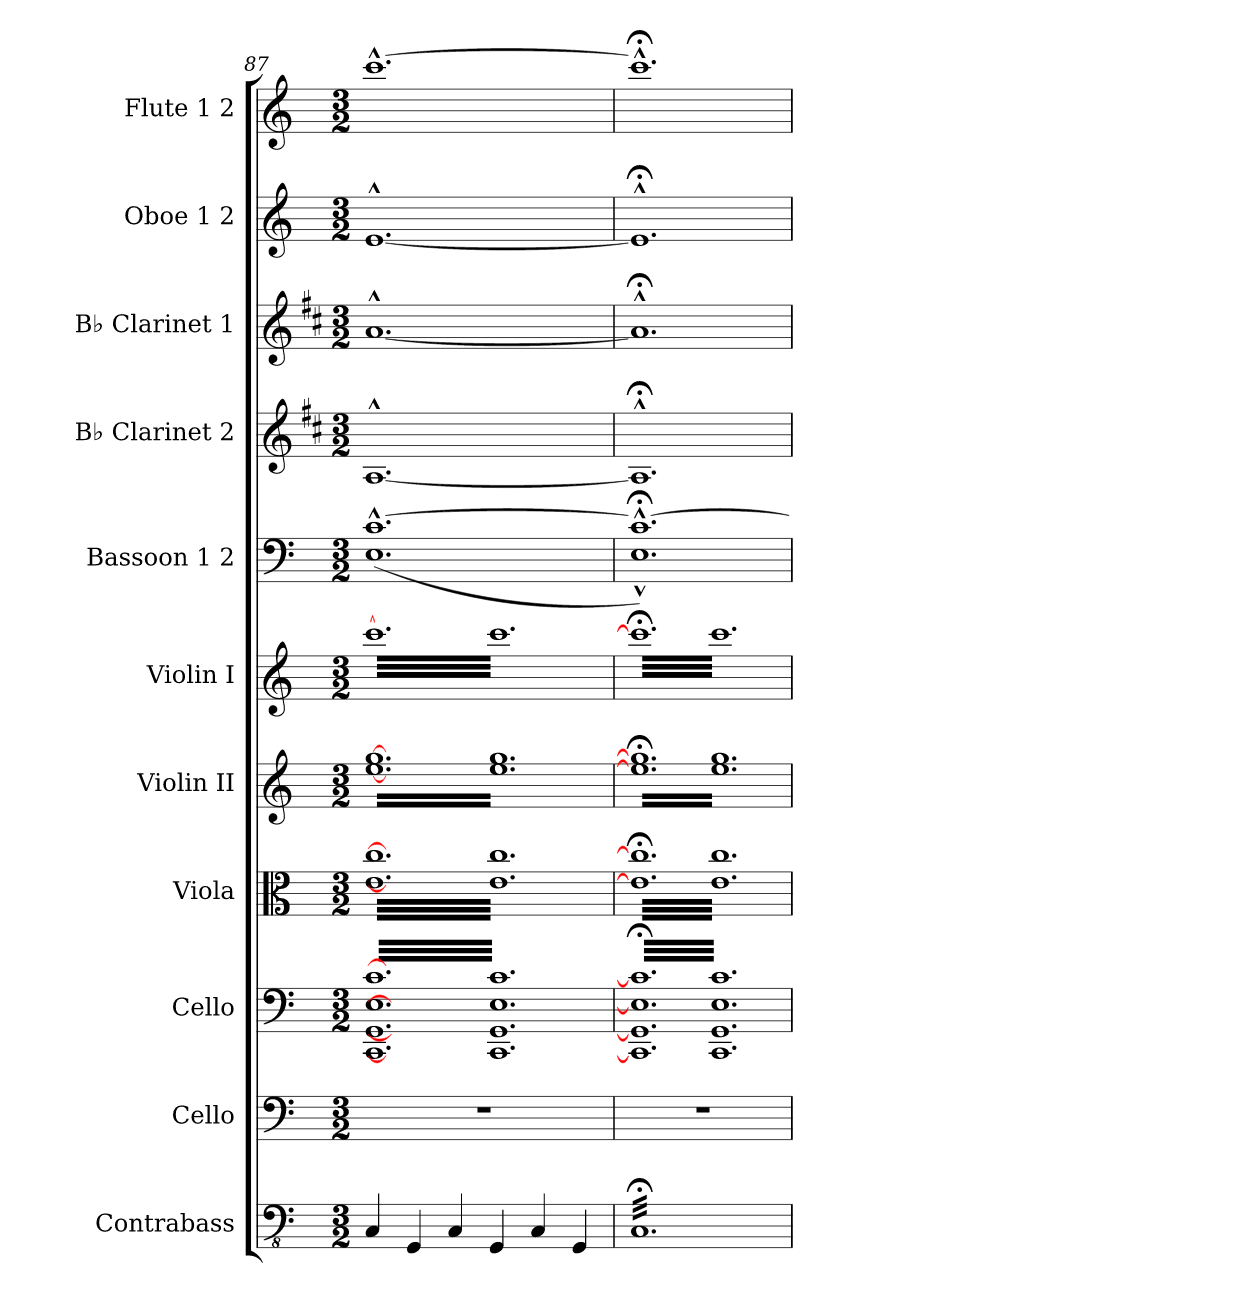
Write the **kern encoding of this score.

**kern	**kern	**kern	**kern	**kern	**kern	**kern	**kern	**kern	**kern	**kern
*part11	*part10	*part9	*part8	*part7	*part6	*part5	*part4	*part3	*part2	*part1
*staff11	*staff10	*staff9	*staff8	*staff7	*staff6	*staff5	*staff4	*staff3	*staff2	*staff1
*I"Contrabass	*I"Cello	*I"Cello	*I"Viola	*I"Violin II	*I"Violin I	*I"Bassoon 1               2	*I"B♭ Clarinet 2	*I"B♭ Clarinet 1	*I"Oboe 1           2	*I"Flute 1          2
*I'Cbs.	*I'Cl.	*I'Cl.	*I'Vla.	*I'Vln. 2	*I'Vln. I	*I'Bsn.	*I'Cl. 2	*I'Cl. 1	*I'Ob.	*I'Fl.
*clefFv4	*clefF4	*clefF4	*clefC3	*clefG2	*clefG2	*clefF4	*clefG2	*clefG2	*clefG2	*clefG2
*	*	*	*	*	*	*	*ITrd1c2	*ITrd1c2	*	*
*k[]	*k[]	*k[]	*k[]	*k[]	*k[]	*k[]	*k[]	*k[]	*k[]	*k[]
*M3/2	*M3/2	*M3/2	*M3/2	*M3/2	*M3/2	*M3/2	*M3/2	*M3/2	*M3/2	*M3/2
=87	=87	=87	=87	=87	=87	=87	=87	=87	=87	=87
*	*	*	*	*	*	*^	*	*	*	*
!	!	!LO:TX:a:i:t=div.	!	!	!	!	!	!	!	!	!
*	*	*tremolo	*	*	*	*	*	*	*	*	*
*	*	*	*tremolo	*	*	*	*	*	*	*	*
*	*	*	*	*tremolo	*	*	*	*	*	*	*
*	*	*	*	*	*tremolo	*	*	*	*	*	*
4CC/	1.r	[32CC [32GG [32E [32cLLL	[32e [32ccLLL	[16ee [16ggLL	[32cccLLL	[1.c^^	(1.E	[1.G^^	[1.g^^	[1.e^^	[1.ccc^^
.	.	32CC 32GG 32E 32c	32e 32cc	.	32ccc	.	.	.	.	.	.
.	.	32CC 32GG 32E 32c	32e 32cc	16ee 16gg	32ccc	.	.	.	.	.	.
.	.	32CC 32GG 32E 32c	32e 32cc	.	32ccc	.	.	.	.	.	.
.	.	32CC 32GG 32E 32c	32e 32cc	16ee 16gg	32ccc	.	.	.	.	.	.
.	.	32CC 32GG 32E 32c	32e 32cc	.	32ccc	.	.	.	.	.	.
.	.	32CC 32GG 32E 32c	32e 32cc	16ee 16gg	32ccc	.	.	.	.	.	.
.	.	32CC 32GG 32E 32c	32e 32cc	.	32ccc	.	.	.	.	.	.
4GGG/	.	32CC 32GG 32E 32c	32e 32cc	16ee 16gg	32ccc	.	.	.	.	.	.
.	.	32CC 32GG 32E 32c	32e 32cc	.	32ccc	.	.	.	.	.	.
.	.	32CC 32GG 32E 32c	32e 32cc	16ee 16gg	32ccc	.	.	.	.	.	.
.	.	32CC 32GG 32E 32c	32e 32cc	.	32ccc	.	.	.	.	.	.
.	.	32CC 32GG 32E 32c	32e 32cc	16ee 16gg	32ccc	.	.	.	.	.	.
.	.	32CC 32GG 32E 32c	32e 32cc	.	32ccc	.	.	.	.	.	.
.	.	32CC 32GG 32E 32c	32e 32cc	16ee 16gg	32ccc	.	.	.	.	.	.
.	.	32CC 32GG 32E 32c	32e 32cc	.	32ccc	.	.	.	.	.	.
4CC/	.	32CC 32GG 32E 32c	32e 32cc	16ee 16gg	32ccc	.	.	.	.	.	.
.	.	32CC 32GG 32E 32c	32e 32cc	.	32ccc	.	.	.	.	.	.
.	.	32CC 32GG 32E 32c	32e 32cc	16ee 16gg	32ccc	.	.	.	.	.	.
.	.	32CC 32GG 32E 32c	32e 32cc	.	32ccc	.	.	.	.	.	.
.	.	32CC 32GG 32E 32c	32e 32cc	16ee 16gg	32ccc	.	.	.	.	.	.
.	.	32CC 32GG 32E 32c	32e 32cc	.	32ccc	.	.	.	.	.	.
.	.	32CC 32GG 32E 32c	32e 32cc	16ee 16gg	32ccc	.	.	.	.	.	.
.	.	32CC 32GG 32E 32c	32e 32cc	.	32ccc	.	.	.	.	.	.
4GGG/	.	32CC 32GG 32E 32c	32e 32cc	16ee 16gg	32ccc	.	.	.	.	.	.
.	.	32CC 32GG 32E 32c	32e 32cc	.	32ccc	.	.	.	.	.	.
.	.	32CC 32GG 32E 32c	32e 32cc	16ee 16gg	32ccc	.	.	.	.	.	.
.	.	32CC 32GG 32E 32c	32e 32cc	.	32ccc	.	.	.	.	.	.
.	.	32CC 32GG 32E 32c	32e 32cc	16ee 16gg	32ccc	.	.	.	.	.	.
.	.	32CC 32GG 32E 32c	32e 32cc	.	32ccc	.	.	.	.	.	.
.	.	32CC 32GG 32E 32c	32e 32cc	16ee 16gg	32ccc	.	.	.	.	.	.
.	.	32CC 32GG 32E 32c	32e 32cc	.	32ccc	.	.	.	.	.	.
4CC/	.	32CC 32GG 32E 32c	32e 32cc	16ee 16gg	32ccc	.	.	.	.	.	.
.	.	32CC 32GG 32E 32c	32e 32cc	.	32ccc	.	.	.	.	.	.
.	.	32CC 32GG 32E 32c	32e 32cc	16ee 16gg	32ccc	.	.	.	.	.	.
.	.	32CC 32GG 32E 32c	32e 32cc	.	32ccc	.	.	.	.	.	.
.	.	32CC 32GG 32E 32c	32e 32cc	16ee 16gg	32ccc	.	.	.	.	.	.
.	.	32CC 32GG 32E 32c	32e 32cc	.	32ccc	.	.	.	.	.	.
.	.	32CC 32GG 32E 32c	32e 32cc	16ee 16gg	32ccc	.	.	.	.	.	.
.	.	32CC 32GG 32E 32c	32e 32cc	.	32ccc	.	.	.	.	.	.
4GGG/	.	32CC 32GG 32E 32c	32e 32cc	16ee 16gg	32ccc	.	.	.	.	.	.
.	.	32CC 32GG 32E 32c	32e 32cc	.	32ccc	.	.	.	.	.	.
.	.	32CC 32GG 32E 32c	32e 32cc	16ee 16gg	32ccc	.	.	.	.	.	.
.	.	32CC 32GG 32E 32c	32e 32cc	.	32ccc	.	.	.	.	.	.
.	.	32CC 32GG 32E 32c	32e 32cc	16ee 16gg	32ccc	.	.	.	.	.	.
.	.	32CC 32GG 32E 32c	32e 32cc	.	32ccc	.	.	.	.	.	.
.	.	32CC 32GG 32E 32c	32e 32cc	16ee 16ggJJ	32ccc	.	.	.	.	.	.
.	.	32CC 32GG 32E 32cJJJ	32e 32ccJJJ	.	32cccJJJ	.	.	.	.	.	.
=88	=88	=88	=88	=88	=88	=88	=88	=88	=88	=88	=88
*tremolo	*	*	*	*	*	*	*	*	*	*	*
32CC;<LLL	1.r	32CC];< 32GG];< 32E];< 32c];<LLL	32e];< 32cc];<LLL	16ee];< 16gg];<LL	32ccc;<]LLL	1.c;<^^_	1.E^^)	1.G;<^^]	1.g;<^^]	1.e;<^^]	1.ccc;<^^]
32CC;<	.	32CC;< 32GG;< 32E;< 32c;<	32e;< 32cc;<	.	32ccc;<	.	.	.	.	.	.
32CC;<	.	32CC;< 32GG;< 32E;< 32c;<	32e;< 32cc;<	16ee;< 16gg;<	32ccc;<	.	.	.	.	.	.
32CC;<	.	32CC;< 32GG;< 32E;< 32c;<	32e;< 32cc;<	.	32ccc;<	.	.	.	.	.	.
32CC;<	.	32CC;< 32GG;< 32E;< 32c;<	32e;< 32cc;<	16ee;< 16gg;<	32ccc;<	.	.	.	.	.	.
32CC;<	.	32CC;< 32GG;< 32E;< 32c;<	32e;< 32cc;<	.	32ccc;<	.	.	.	.	.	.
32CC;<	.	32CC;< 32GG;< 32E;< 32c;<	32e;< 32cc;<	16ee;< 16gg;<	32ccc;<	.	.	.	.	.	.
32CC;<	.	32CC;< 32GG;< 32E;< 32c;<	32e;< 32cc;<	.	32ccc;<	.	.	.	.	.	.
32CC;<	.	32CC;< 32GG;< 32E;< 32c;<	32e;< 32cc;<	16ee;< 16gg;<	32ccc;<	.	.	.	.	.	.
32CC;<	.	32CC;< 32GG;< 32E;< 32c;<	32e;< 32cc;<	.	32ccc;<	.	.	.	.	.	.
32CC;<	.	32CC;< 32GG;< 32E;< 32c;<	32e;< 32cc;<	16ee;< 16gg;<	32ccc;<	.	.	.	.	.	.
32CC;<	.	32CC;< 32GG;< 32E;< 32c;<	32e;< 32cc;<	.	32ccc;<	.	.	.	.	.	.
32CC;<	.	32CC;< 32GG;< 32E;< 32c;<	32e;< 32cc;<	16ee;< 16gg;<	32ccc;<	.	.	.	.	.	.
32CC;<	.	32CC;< 32GG;< 32E;< 32c;<	32e;< 32cc;<	.	32ccc;<	.	.	.	.	.	.
32CC;<	.	32CC;< 32GG;< 32E;< 32c;<	32e;< 32cc;<	16ee;< 16gg;<	32ccc;<	.	.	.	.	.	.
32CC;<	.	32CC;< 32GG;< 32E;< 32c;<	32e;< 32cc;<	.	32ccc;<	.	.	.	.	.	.
32CC;<	.	32CC;< 32GG;< 32E;< 32c;<	32e;< 32cc;<	16ee;< 16gg;<	32ccc;<	.	.	.	.	.	.
32CC;<	.	32CC;< 32GG;< 32E;< 32c;<	32e;< 32cc;<	.	32ccc;<	.	.	.	.	.	.
32CC;<	.	32CC;< 32GG;< 32E;< 32c;<	32e;< 32cc;<	16ee;< 16gg;<	32ccc;<	.	.	.	.	.	.
32CC;<	.	32CC;< 32GG;< 32E;< 32c;<	32e;< 32cc;<	.	32ccc;<	.	.	.	.	.	.
32CC;<	.	32CC;< 32GG;< 32E;< 32c;<	32e;< 32cc;<	16ee;< 16gg;<	32ccc;<	.	.	.	.	.	.
32CC;<	.	32CC;< 32GG;< 32E;< 32c;<	32e;< 32cc;<	.	32ccc;<	.	.	.	.	.	.
32CC;<	.	32CC;< 32GG;< 32E;< 32c;<	32e;< 32cc;<	16ee;< 16gg;<	32ccc;<	.	.	.	.	.	.
32CC;<	.	32CC;< 32GG;< 32E;< 32c;<	32e;< 32cc;<	.	32ccc;<	.	.	.	.	.	.
32CC;<	.	32CC;< 32GG;< 32E;< 32c;<	32e;< 32cc;<	16ee;< 16gg;<	32ccc;<	.	.	.	.	.	.
32CC;<	.	32CC;< 32GG;< 32E;< 32c;<	32e;< 32cc;<	.	32ccc;<	.	.	.	.	.	.
32CC;<	.	32CC;< 32GG;< 32E;< 32c;<	32e;< 32cc;<	16ee;< 16gg;<	32ccc;<	.	.	.	.	.	.
32CC;<	.	32CC;< 32GG;< 32E;< 32c;<	32e;< 32cc;<	.	32ccc;<	.	.	.	.	.	.
32CC;<	.	32CC;< 32GG;< 32E;< 32c;<	32e;< 32cc;<	16ee;< 16gg;<	32ccc;<	.	.	.	.	.	.
32CC;<	.	32CC;< 32GG;< 32E;< 32c;<	32e;< 32cc;<	.	32ccc;<	.	.	.	.	.	.
32CC;<	.	32CC;< 32GG;< 32E;< 32c;<	32e;< 32cc;<	16ee;< 16gg;<	32ccc;<	.	.	.	.	.	.
32CC;<	.	32CC;< 32GG;< 32E;< 32c;<	32e;< 32cc;<	.	32ccc;<	.	.	.	.	.	.
32CC;<	.	32CC;< 32GG;< 32E;< 32c;<	32e;< 32cc;<	16ee;< 16gg;<	32ccc;<	.	.	.	.	.	.
32CC;<	.	32CC;< 32GG;< 32E;< 32c;<	32e;< 32cc;<	.	32ccc;<	.	.	.	.	.	.
32CC;<	.	32CC;< 32GG;< 32E;< 32c;<	32e;< 32cc;<	16ee;< 16gg;<	32ccc;<	.	.	.	.	.	.
32CC;<	.	32CC;< 32GG;< 32E;< 32c;<	32e;< 32cc;<	.	32ccc;<	.	.	.	.	.	.
32CC;<	.	32CC;< 32GG;< 32E;< 32c;<	32e;< 32cc;<	16ee;< 16gg;<	32ccc;<	.	.	.	.	.	.
32CC;<	.	32CC;< 32GG;< 32E;< 32c;<	32e;< 32cc;<	.	32ccc;<	.	.	.	.	.	.
32CC;<	.	32CC;< 32GG;< 32E;< 32c;<	32e;< 32cc;<	16ee;< 16gg;<	32ccc;<	.	.	.	.	.	.
32CC;<	.	32CC;< 32GG;< 32E;< 32c;<	32e;< 32cc;<	.	32ccc;<	.	.	.	.	.	.
32CC;<	.	32CC;< 32GG;< 32E;< 32c;<	32e;< 32cc;<	16ee;< 16gg;<	32ccc;<	.	.	.	.	.	.
32CC;<	.	32CC;< 32GG;< 32E;< 32c;<	32e;< 32cc;<	.	32ccc;<	.	.	.	.	.	.
32CC;<	.	32CC;< 32GG;< 32E;< 32c;<	32e;< 32cc;<	16ee;< 16gg;<	32ccc;<	.	.	.	.	.	.
32CC;<	.	32CC;< 32GG;< 32E;< 32c;<	32e;< 32cc;<	.	32ccc;<	.	.	.	.	.	.
32CC;<	.	32CC;< 32GG;< 32E;< 32c;<	32e;< 32cc;<	16ee;< 16gg;<	32ccc;<	.	.	.	.	.	.
32CC;<	.	32CC;< 32GG;< 32E;< 32c;<	32e;< 32cc;<	.	32ccc;<	.	.	.	.	.	.
32CC;<	.	32CC;< 32GG;< 32E;< 32c;<	32e;< 32cc;<	16ee;< 16gg;<JJ	32ccc;<	.	.	.	.	.	.
*	*	*	*	*Xtremolo	*	*	*	*	*	*	*
32CC;<JJJ	.	32CC;< 32GG;< 32E;< 32c;<JJJ	32e;< 32cc;<JJJ	.	32ccc;<JJJ	.	.	.	.	.	.
*	*	*	*	*	*Xtremolo	*	*	*	*	*	*
*	*	*	*Xtremolo	*	*	*	*	*	*	*	*
*	*	*Xtremolo	*	*	*	*	*	*	*	*	*
*Xtremolo	*	*	*	*	*	*	*	*	*	*	*
*	*	*	*	*	*	*v	*v	*	*	*	*
=	=	=	=	=	=	=	=	=	=	=
*-	*-	*-	*-	*-	*-	*-	*-	*-	*-	*-
